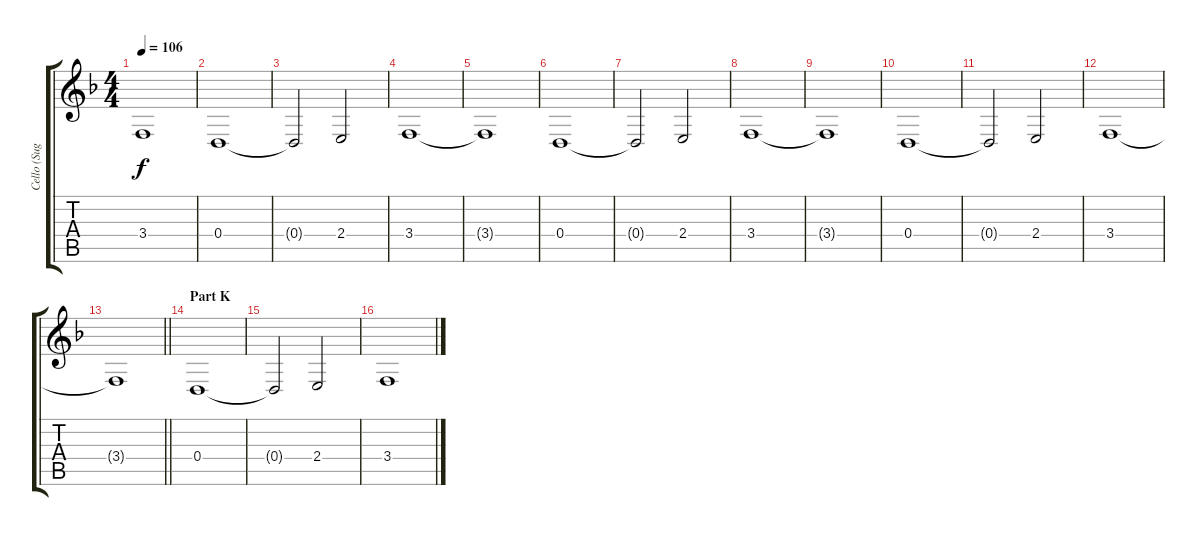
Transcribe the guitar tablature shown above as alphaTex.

\track ("Cello (Sugizo)" "Cello (Sug") {instrument cello}
\staff {score tabs}
\tuning (E4 B3 G3 D3 A2 E2) {hide}
\ts (4 4)
\tempo 106
\clef g2
\ks f
3.4{t}.1{dy f} |
0.4.1 |
0.4{t}.2 2.4.2 |
3.4.1 |
3.4{t}.1 |
0.4.1 |
0.4{t}.2 2.4.2 |
3.4.1 |
3.4{t}.1 |
0.4.1 |
0.4{t}.2 2.4.2 |
3.4.1 |
\barLineRight lightlight
3.4{t}.1 |
\section ("" "Part K")
0.4.1 |
0.4{t}.2 2.4.2 |
3.4.1
